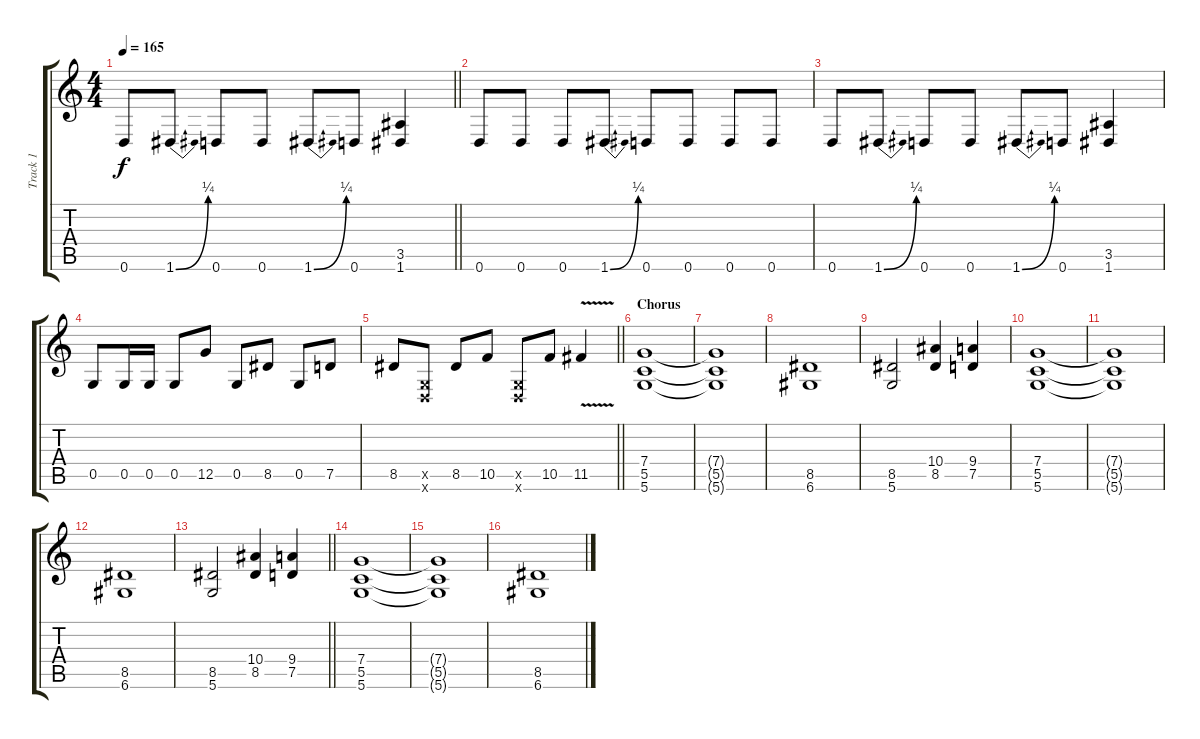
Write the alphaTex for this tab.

\track ("Track 1" "Track 1") {instrument overdrivenguitar}
\staff {score tabs}
\tuning (D4 A3 F3 C3 G2 D2) {hide}
\ts (4 4)
\tempo 165
\clef g2
\barLineRight lightlight
\ks c
0.6.8{dy f} 1.6{be (bend 0 0 60 1)}.8 0.6.8 0.6.8 1.6{be (bend 0 0 60 1)}.8 0.6.8 (3.5 1.6).4 |
0.6.8 0.6.8 0.6.8 1.6{be (bend 0 0 60 1)}.8 0.6.8 0.6.8 0.6.8 0.6.8 |
0.6.8 1.6{be (bend 0 0 60 1)}.8 0.6.8 0.6.8 1.6{be (bend 0 0 60 1)}.8 0.6.8 (3.5 1.6).4 |
0.5.8 0.5.16 0.5.16 0.5.8 12.5.8 0.5.8 8.5.8 0.5.8 7.5.8 |
\barLineRight lightlight
8.5.8 (0.5{x} 0.6{x}).8 8.5.8 10.5.8 (0.5{x} 0.6{x}).8 10.5.8 11.5{v}.4 |
\section ("" "Chorus")
(7.4 5.5 5.6).1 |
(7.4{t} 5.5{t} 5.6{t}).1 |
(8.5 6.6).1 |
(8.5 5.6).2 (10.4 8.5).4 (9.4 7.5).4 |
(7.4 5.5 5.6).1 |
(7.4{t} 5.5{t} 5.6{t}).1 |
(8.5 6.6).1 |
\barLineRight lightlight
(8.5 5.6).2 (10.4 8.5).4 (9.4 7.5).4 |
(7.4 5.5 5.6).1 |
(7.4{t} 5.5{t} 5.6{t}).1 |
(8.5 6.6).1
